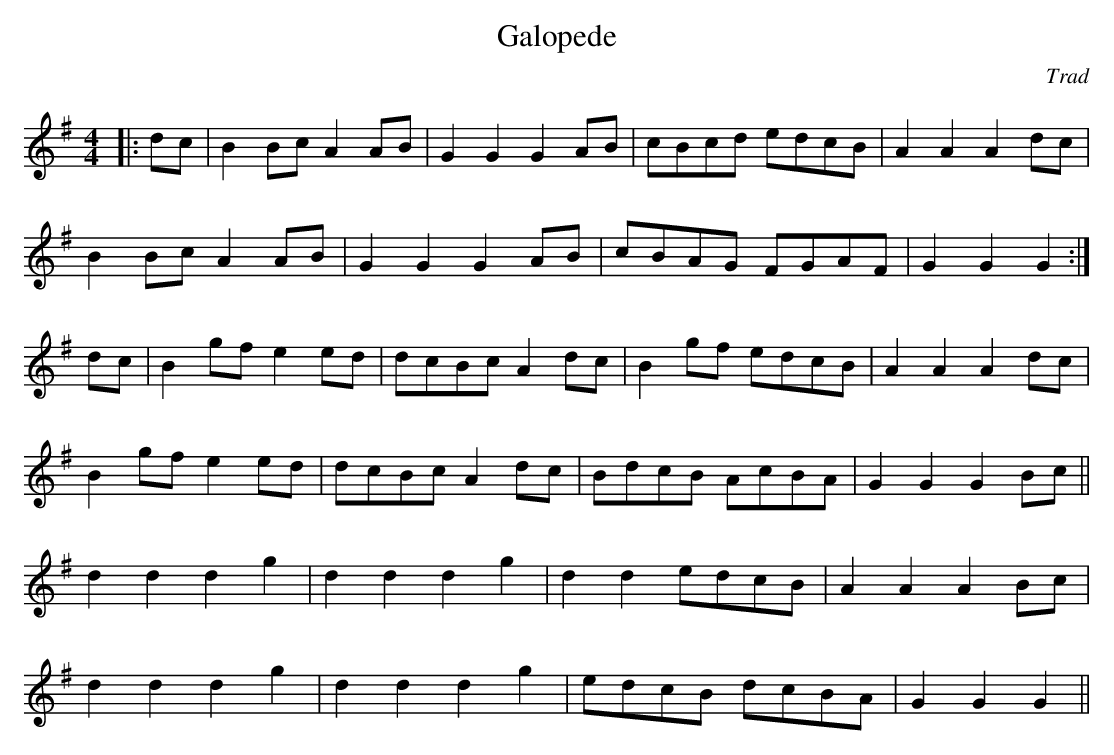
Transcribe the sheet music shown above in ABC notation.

X:1
T:Galopede
C:Trad
M:4/4
L:1/8
K:G
|:dc | B2Bc A2AB | G2G2 G2AB | cBcd edcB | A2A2 A2dc |!
B2Bc A2AB | G2G2 G2AB| cBAG FGAF | G2G2 G2:|!
dc | B2gf e2ed | dcBc A2dc | B2gf edcB | A2A2 A2dc |!
B2gf e2ed | dcBc A2dc | BdcB AcBA | G2G2G2 Bc ||!
d2 d2 d2 g2 | d2 d2 d2 g2 | d2 d2 edcB | A2A2A2 Bc |!
d2 d2 d2 g2 | d2 d2 d2 g2| edcB dcBA | G2G2G2 ||
